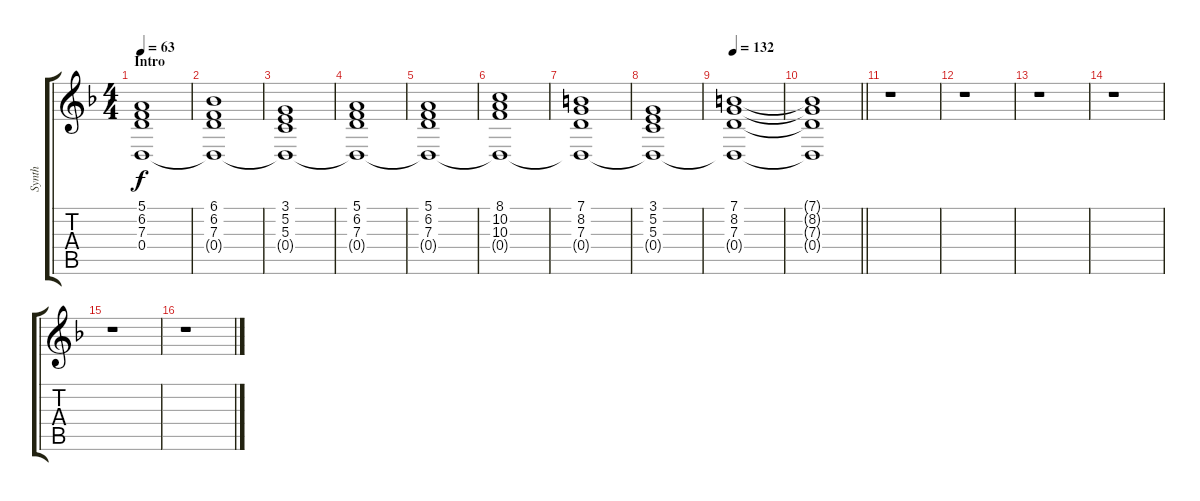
\track ("Synth" "Synth") {instrument synthstrings1}
\staff {score tabs}
\tuning (E4 B3 G3 D3 A2 E2) {hide}
\ts (4 4)
\section ("" "Intro")
\tempo 63
\clef g2
\ks f
(5.1 6.2 7.3 0.4).1{dy f instrument synthstrings1} |
(6.1 6.2 7.3 0.4{t}).1 |
(3.1 5.2 5.3 0.4{t}).1 |
(5.1 6.2 7.3 0.4{t}).1 |
(5.1 6.2 7.3 0.4{t}).1 |
(8.1 10.2 10.3 0.4{t}).1 |
(7.1 8.2 7.3 0.4{t}).1 |
(3.1 5.2 5.3 0.4{t}).1 |
\tempo 132
(7.1 8.2 7.3 0.4{t}).1 |
\barLineRight lightlight
(7.1{t} 8.2{t} 7.3{t} 0.4{t}).1 |
r.1 |
r.1 |
r.1 |
r.1 |
r.1 |
r.1
